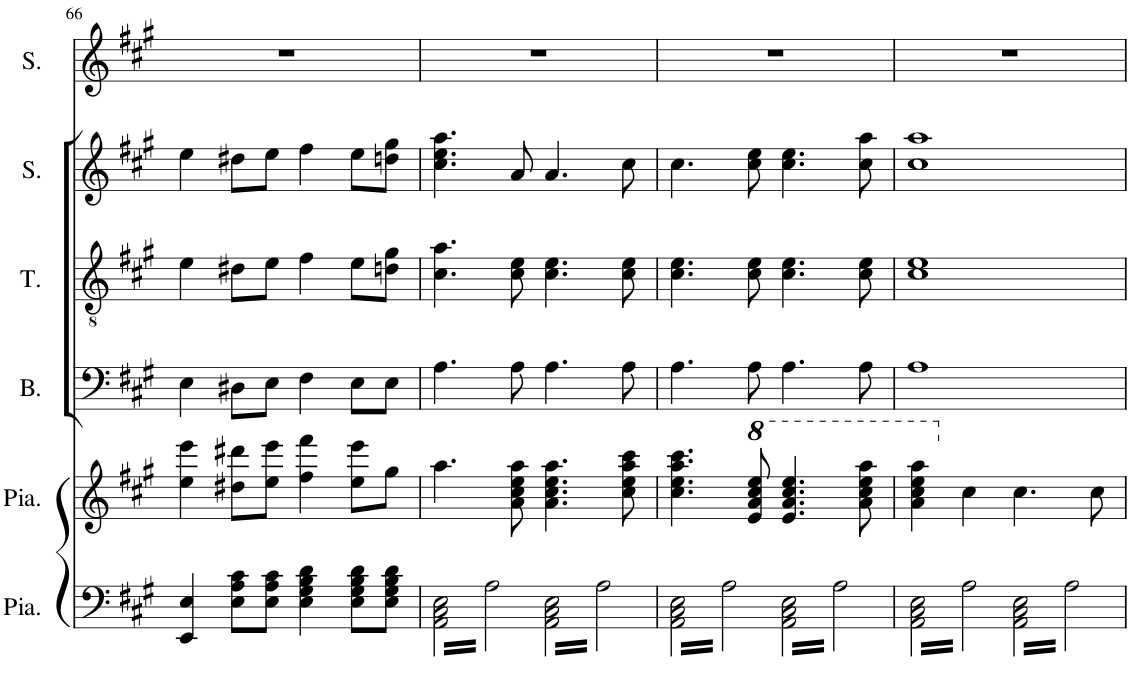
**kern	**kern	**kern	**kern	**kern	**kern
*part6	*part5	*part4	*part3	*part2	*part1
*staff6	*staff5	*staff4	*staff3	*staff2	*staff1
*I"Piano	*I"Piano	*I"Bass	*I"Ténor	*I"Soprano	*I"Soprano
*I'Pia.	*I'Pia.	*I'B.	*I'T.	*I'S.	*I'S.
!!LO:PB:g=z
*clefF4	*clefG2	*clefF4	*clefGv2	*clefG2	*clefG2
*k[f#c#g#]	*k[f#c#g#]	*k[f#c#g#]	*k[f#c#g#]	*k[f#c#g#]	*k[f#c#g#]
*M2/2	*M2/2	*M2/2	*M2/2	*M2/2	*M2/2
*met(c|)	*met(c|)	*met(c|)	*met(c|)	*met(c|)	*met(c|)
=66	=66	=66	=66	=66	=66
4EE/ 4E/	4ee\ 4eee\	4E\	4e\	4ee\	1r
8E\ 8A\ 8c#\L	8dd#X\ 8ddd#X\L	8D#X\L	8d#X\L	8dd#X\L	.
8E\ 8A\ 8c#\J	8ee\ 8eee\J	8E\J	8e\J	8ee\J	.
4E\ 4G#\ 4B\ 4d\	4ff#\ 4fff#\	4F#\	4f#\	4ff#\	.
8E\ 8G#\ 8B\ 8d\L	8ee\ 8eee\L	8E\L	8e\L	8ee\L	.
8E\ 8G#\ 8B\ 8d\J	8gg#\J	8E\J	8dn\ 8g#\J	8ddn\ 8gg#\J	.
=67	=67	=67	=67	=67	=67
*tremolo	*	*	*	*	*
32AA\ 32C#\ 32E\LLL	4.aa\	4.A\	4.c#\ 4.a\	4.cc#\ 4.ee\ 4.aa\	1r
32A\	.	.	.	.	.
32AA\ 32C#\ 32E\	.	.	.	.	.
32A\	.	.	.	.	.
32AA\ 32C#\ 32E\	.	.	.	.	.
32A\	.	.	.	.	.
32AA\ 32C#\ 32E\	.	.	.	.	.
32A\	.	.	.	.	.
32AA\ 32C#\ 32E\	.	.	.	.	.
32A\	.	.	.	.	.
32AA\ 32C#\ 32E\	.	.	.	.	.
32A\	.	.	.	.	.
32AA\ 32C#\ 32E\	8a\ 8cc#\ 8ee\ 8aa\	8A\	8c#\ 8e\	8a/	.
32A\	.	.	.	.	.
32AA\ 32C#\ 32E\	.	.	.	.	.
32A\JJJ	.	.	.	.	.
32AA\ 32C#\ 32E\LLL	4.a\ 4.cc#\ 4.ee\ 4.aa\	4.A\	4.c#\ 4.e\	4.a/	.
32A\	.	.	.	.	.
32AA\ 32C#\ 32E\	.	.	.	.	.
32A\	.	.	.	.	.
32AA\ 32C#\ 32E\	.	.	.	.	.
32A\	.	.	.	.	.
32AA\ 32C#\ 32E\	.	.	.	.	.
32A\	.	.	.	.	.
32AA\ 32C#\ 32E\	.	.	.	.	.
32A\	.	.	.	.	.
32AA\ 32C#\ 32E\	.	.	.	.	.
32A\	.	.	.	.	.
32AA\ 32C#\ 32E\	8cc#\ 8ee\ 8aa\ 8ccc#\	8A\	8c#\ 8e\	8cc#\	.
32A\	.	.	.	.	.
32AA\ 32C#\ 32E\	.	.	.	.	.
32A\JJJ	.	.	.	.	.
=68	=68	=68	=68	=68	=68
32AA\ 32C#\ 32E\LLL	4.cc#\ 4.ee\ 4.aa\ 4.ccc#\	4.A\	4.c#\ 4.e\	4.cc#\	1r
32A\	.	.	.	.	.
32AA\ 32C#\ 32E\	.	.	.	.	.
32A\	.	.	.	.	.
32AA\ 32C#\ 32E\	.	.	.	.	.
32A\	.	.	.	.	.
32AA\ 32C#\ 32E\	.	.	.	.	.
32A\	.	.	.	.	.
32AA\ 32C#\ 32E\	.	.	.	.	.
32A\	.	.	.	.	.
32AA\ 32C#\ 32E\	.	.	.	.	.
32A\	.	.	.	.	.
*	*8va	*	*	*	*
32AA\ 32C#\ 32E\	8ee/ 8aa/ 8ccc#/ 8eee/	8A\	8c#\ 8e\	8cc#\ 8ee\	.
32A\	.	.	.	.	.
32AA\ 32C#\ 32E\	.	.	.	.	.
32A\JJJ	.	.	.	.	.
32AA\ 32C#\ 32E\LLL	4.ee/ 4.aa/ 4.ccc#/ 4.eee/	4.A\	4.c#\ 4.e\	4.cc#\ 4.ee\	.
32A\	.	.	.	.	.
32AA\ 32C#\ 32E\	.	.	.	.	.
32A\	.	.	.	.	.
32AA\ 32C#\ 32E\	.	.	.	.	.
32A\	.	.	.	.	.
32AA\ 32C#\ 32E\	.	.	.	.	.
32A\	.	.	.	.	.
32AA\ 32C#\ 32E\	.	.	.	.	.
32A\	.	.	.	.	.
32AA\ 32C#\ 32E\	.	.	.	.	.
32A\	.	.	.	.	.
32AA\ 32C#\ 32E\	8aa\ 8ccc#\ 8eee\ 8aaa\	8A\	8c#\ 8e\	8cc#\ 8aa\	.
32A\	.	.	.	.	.
32AA\ 32C#\ 32E\	.	.	.	.	.
32A\JJJ	.	.	.	.	.
=69	=69	=69	=69	=69	=69
32AA\ 32C#\ 32E\LLL	4aa\ 4ccc#\ 4eee\ 4aaa\	1A	1c# 1e	1cc# 1aa	1r
32A\	.	.	.	.	.
32AA\ 32C#\ 32E\	.	.	.	.	.
32A\	.	.	.	.	.
32AA\ 32C#\ 32E\	.	.	.	.	.
32A\	.	.	.	.	.
32AA\ 32C#\ 32E\	.	.	.	.	.
32A\	.	.	.	.	.
*	*X8va	*	*	*	*
32AA\ 32C#\ 32E\	4cc#\	.	.	.	.
32A\	.	.	.	.	.
32AA\ 32C#\ 32E\	.	.	.	.	.
32A\	.	.	.	.	.
32AA\ 32C#\ 32E\	.	.	.	.	.
32A\	.	.	.	.	.
32AA\ 32C#\ 32E\	.	.	.	.	.
32A\JJJ	.	.	.	.	.
32AA\ 32C#\ 32E\LLL	4.cc#\	.	.	.	.
32A\	.	.	.	.	.
32AA\ 32C#\ 32E\	.	.	.	.	.
32A\	.	.	.	.	.
32AA\ 32C#\ 32E\	.	.	.	.	.
32A\	.	.	.	.	.
32AA\ 32C#\ 32E\	.	.	.	.	.
32A\	.	.	.	.	.
32AA\ 32C#\ 32E\	.	.	.	.	.
32A\	.	.	.	.	.
32AA\ 32C#\ 32E\	.	.	.	.	.
32A\	.	.	.	.	.
32AA\ 32C#\ 32E\	8cc#\	.	.	.	.
32A\	.	.	.	.	.
32AA\ 32C#\ 32E\	.	.	.	.	.
32A\JJJ	.	.	.	.	.
*Xtremolo	*	*	*	*	*
.	.	.	.	.	.
.	.	.	.	.	.
.	.	.	.	.	.
.	.	.	.	.	.
.	.	.	.	.	.
.	.	.	.	.	.
.	.	.	.	.	.
.	.	.	.	.	.
=	=	=	=	=	=
*-	*-	*-	*-	*-	*-
